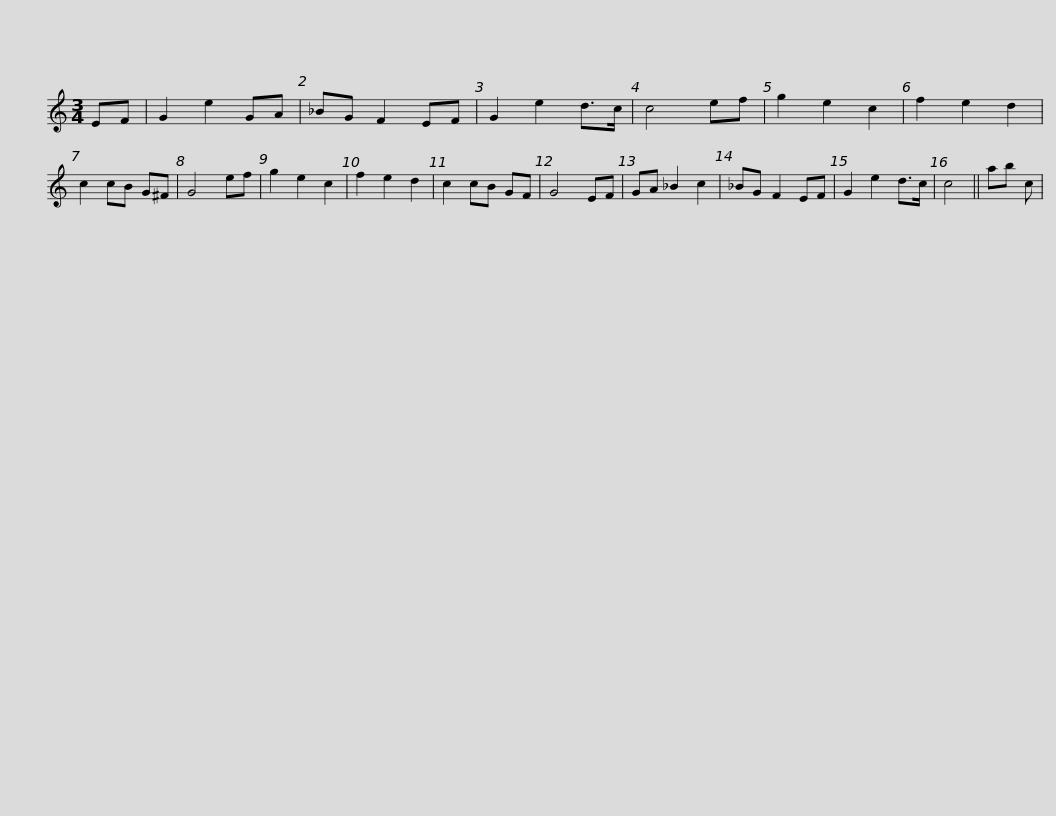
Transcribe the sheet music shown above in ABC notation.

X:1
L:1/8
M:3/4
I:linebreak $
K:C
V:1 treble
V:1
 EF | G2 e2 GA | _BG F2 EF | G2 e2 d>c | c4 ef | %5
 g2 e2 c2 | f2 e2 d2 | c2 cB G^F | G4 ef | g2 e2 c2 | %10
 f2 e2 d2 |$ c2 cB GF | G4 EF | GA _B2 c2 | _BG F2 EF | %15
 G2 e2 d>c | c4 || ab c | %18
